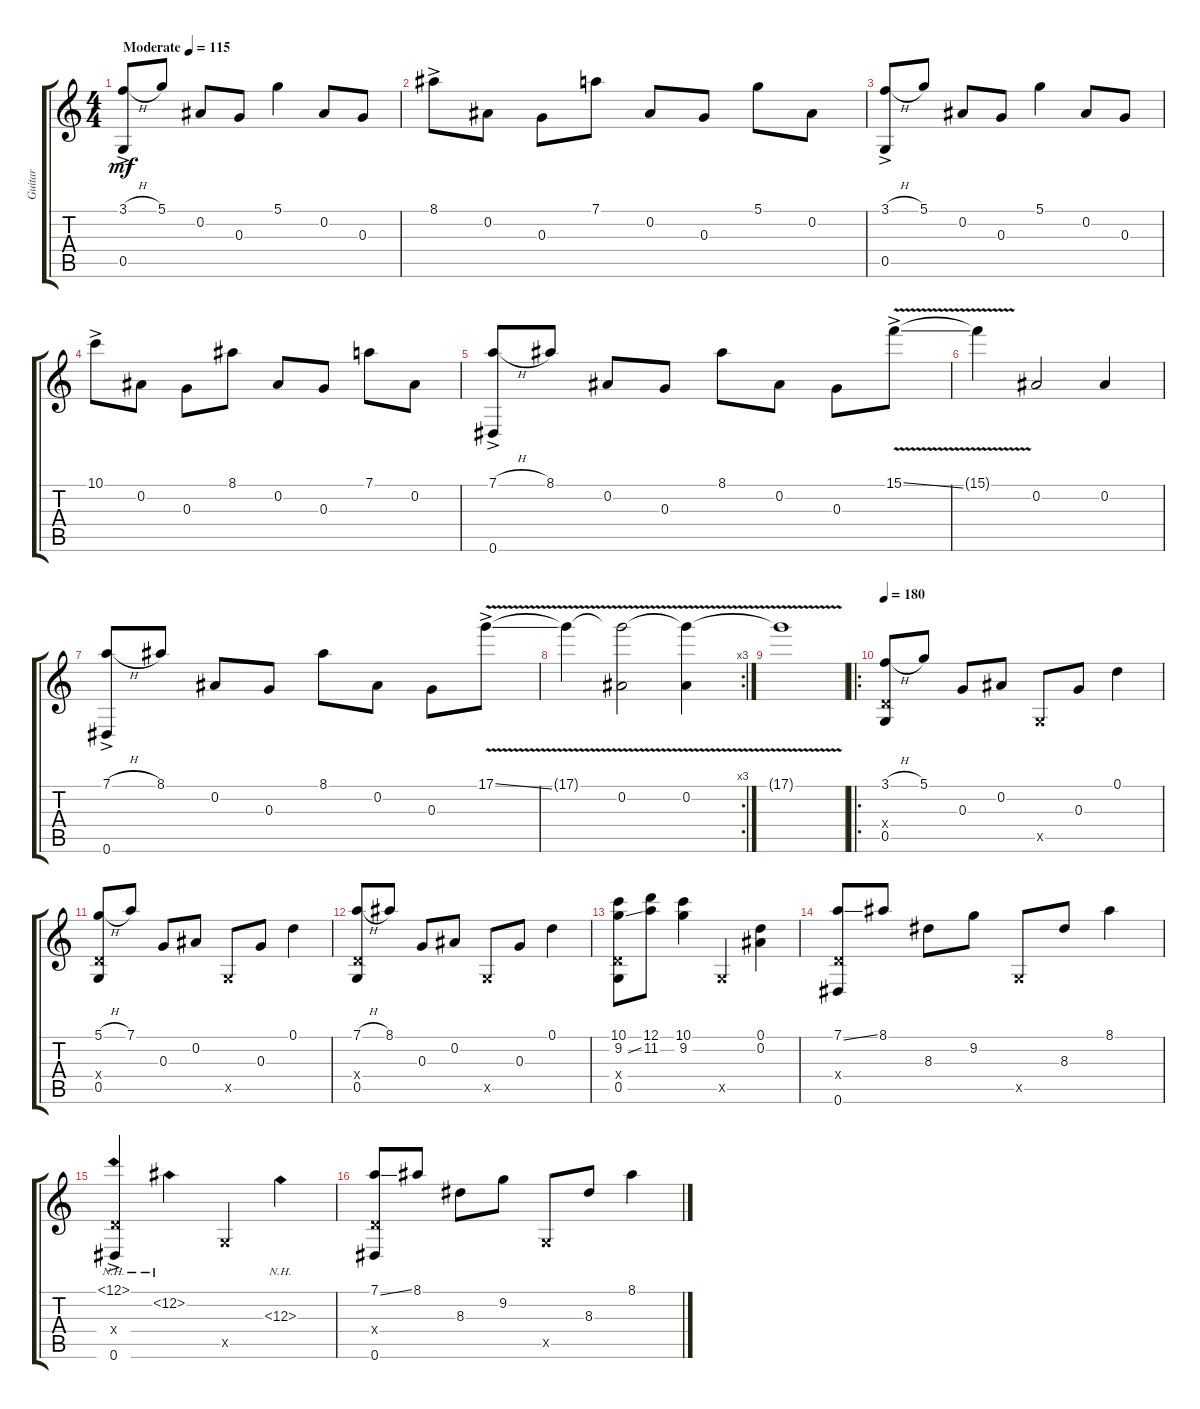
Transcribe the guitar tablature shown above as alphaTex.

\track ("Guitar" "Guitar") {instrument acousticguitarsteel}
\staff {score tabs}
\tuning (D4 Bb3 G3 D3 G2 Eb2) {hide}
\ts (4 4)
\tempo (115 "Moderate")
\clef g2
\ks c
(3.1{h ac} 0.5).8{dy mf instrument acousticguitarsteel} 5.1.8 0.2.8 0.3.8 5.1.4 0.2.8 0.3.8 |
8.1{ac}.8 0.2.8 0.3.8 7.1.8 0.2.8 0.3.8 5.1.8 0.2.8 |
(3.1{h ac} 0.5).8 5.1.8 0.2.8 0.3.8 5.1.4 0.2.8 0.3.8 |
10.1{ac}.8 0.2.8 0.3.8 8.1.8 0.2.8 0.3.8 7.1.8 0.2.8 |
(7.1{h ac} 0.6).8 8.1.8 0.2.8 0.3.8 8.1.8 0.2.8 0.3.8 15.1{v ss ac}.8 |
15.1{v t}.4 0.2.2 0.2.4 |
(7.1{h ac} 0.6).8 8.1.8 0.2.8 0.3.8 8.1.8 0.2.8 0.3.8 17.1{v ss ac}.8 |
\rc 3
17.1{v t}.4 (17.1{v t} 0.2).2 (17.1{v t} 0.2).4 |
17.1{v t}.1 |
\ro
\tempo 180
(3.1{h} 0.4{x} 0.5).8 5.1.8 0.3.8 0.2.8 0.5{x}.8 0.3.8 0.1.4 |
(5.1{h} 0.4{x} 0.5).8 7.1.8 0.3.8 0.2.8 0.5{x}.8 0.3.8 0.1.4 |
(7.1{h} 0.4{x} 0.5).8 8.1.8 0.3.8 0.2.8 0.5{x}.8 0.3.8 0.1.4 |
(10.1 9.2{ss} 0.4{x} 0.5).8 (12.1 11.2).8 (10.1 9.2).4 0.5{x}.4 (0.1 0.2).4 |
(7.1{ss} 0.4{x} 0.6).8 8.1.8 8.3.8 9.2.8 0.5{x}.8 8.3.8 8.1.4 |
(12.1{nh ac} 0.4{x} 0.6).4 12.2{nh}.4 0.5{x}.4 12.3{nh}.4 |
(7.1{ss} 0.4{x} 0.6).8 8.1.8 8.3.8 9.2.8 0.5{x}.8 8.3.8 8.1.4
